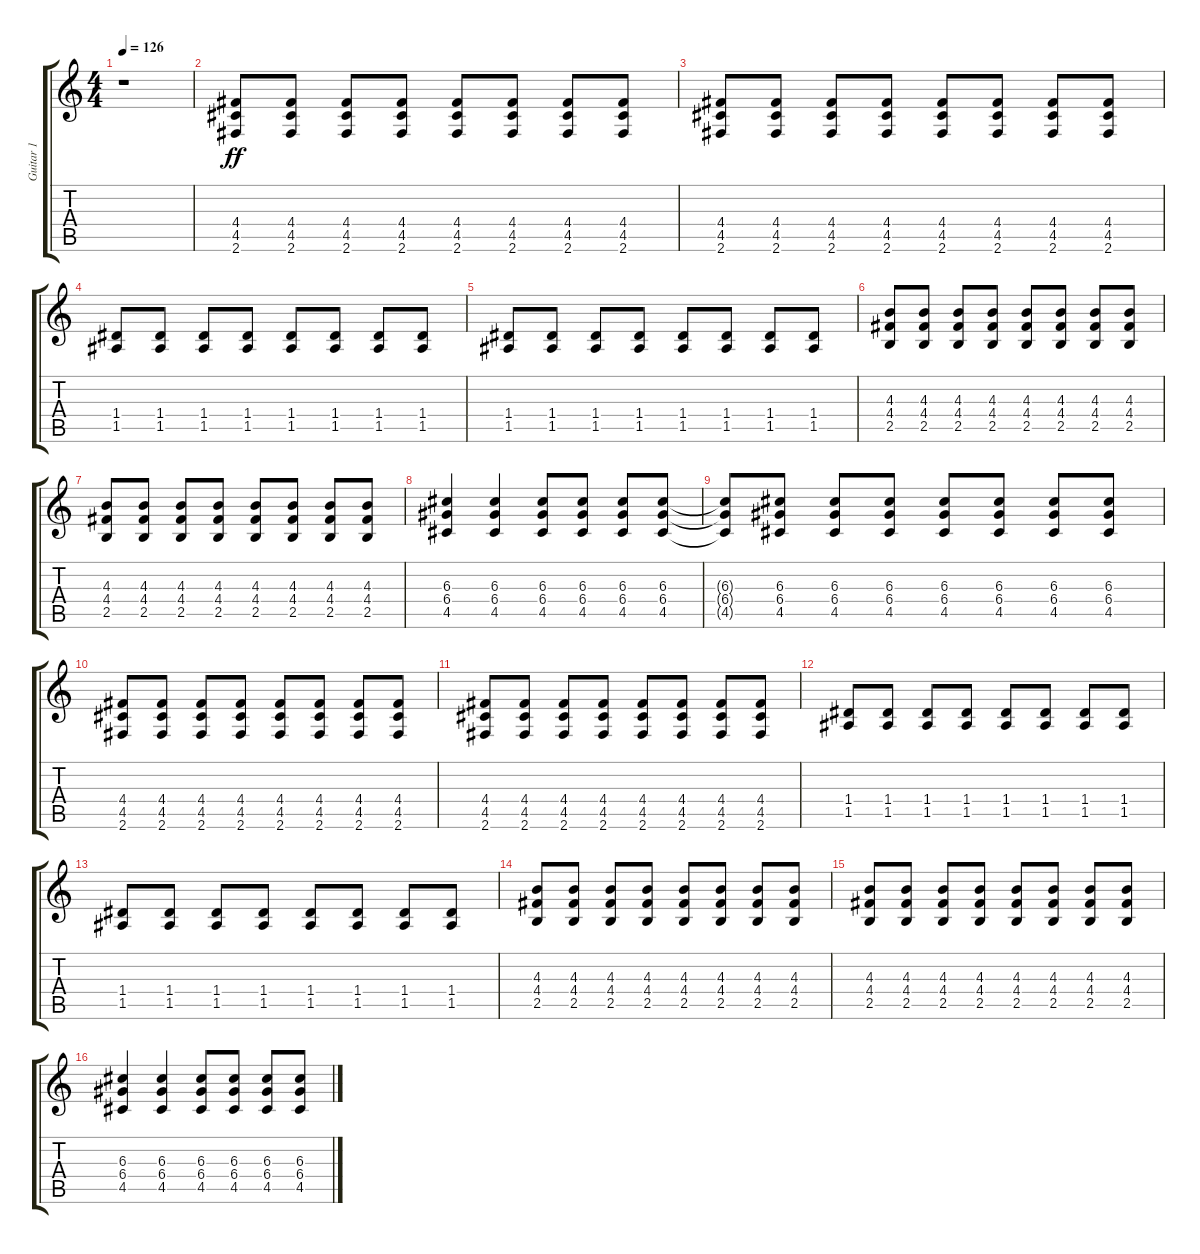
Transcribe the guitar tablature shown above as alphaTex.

\track ("Guitar 1" "Guitar 1") {instrument distortionguitar}
\staff {score tabs}
\tuning (E4 B3 G3 D3 A2 E2) {hide}
\ts (4 4)
\tempo 126
\clef g2
\ks c
r.1{dy ff instrument distortionguitar} |
(4.4 4.5 2.6).8 (4.4 4.5 2.6).8 (4.4 4.5 2.6).8 (4.4 4.5 2.6).8 (4.4 4.5 2.6).8 (4.4 4.5 2.6).8 (4.4 4.5 2.6).8 (4.4 4.5 2.6).8 |
(4.4 4.5 2.6).8 (4.4 4.5 2.6).8 (4.4 4.5 2.6).8 (4.4 4.5 2.6).8 (4.4 4.5 2.6).8 (4.4 4.5 2.6).8 (4.4 4.5 2.6).8 (4.4 4.5 2.6).8 |
(1.4 1.5).8 (1.4 1.5).8 (1.4 1.5).8 (1.4 1.5).8 (1.4 1.5).8 (1.4 1.5).8 (1.4 1.5).8 (1.4 1.5).8 |
(1.4 1.5).8 (1.4 1.5).8 (1.4 1.5).8 (1.4 1.5).8 (1.4 1.5).8 (1.4 1.5).8 (1.4 1.5).8 (1.4 1.5).8 |
(4.3 4.4 2.5).8 (4.3 4.4 2.5).8 (4.3 4.4 2.5).8 (4.3 4.4 2.5).8 (4.3 4.4 2.5).8 (4.3 4.4 2.5).8 (4.3 4.4 2.5).8 (4.3 4.4 2.5).8 |
(4.3 4.4 2.5).8 (4.3 4.4 2.5).8 (4.3 4.4 2.5).8 (4.3 4.4 2.5).8 (4.3 4.4 2.5).8 (4.3 4.4 2.5).8 (4.3 4.4 2.5).8 (4.3 4.4 2.5).8 |
(6.3 6.4 4.5).4 (6.3 6.4 4.5).4 (6.3 6.4 4.5).8 (6.3 6.4 4.5).8 (6.3 6.4 4.5).8 (6.3 6.4 4.5).8 |
(6.3{t} 6.4{t} 4.5{t}).8 (6.3 6.4 4.5).8 (6.3 6.4 4.5).8 (6.3 6.4 4.5).8 (6.3 6.4 4.5).8 (6.3 6.4 4.5).8 (6.3 6.4 4.5).8 (6.3 6.4 4.5).8 |
(4.4 4.5 2.6).8 (4.4 4.5 2.6).8 (4.4 4.5 2.6).8 (4.4 4.5 2.6).8 (4.4 4.5 2.6).8 (4.4 4.5 2.6).8 (4.4 4.5 2.6).8 (4.4 4.5 2.6).8 |
(4.4 4.5 2.6).8 (4.4 4.5 2.6).8 (4.4 4.5 2.6).8 (4.4 4.5 2.6).8 (4.4 4.5 2.6).8 (4.4 4.5 2.6).8 (4.4 4.5 2.6).8 (4.4 4.5 2.6).8 |
(1.4 1.5).8 (1.4 1.5).8 (1.4 1.5).8 (1.4 1.5).8 (1.4 1.5).8 (1.4 1.5).8 (1.4 1.5).8 (1.4 1.5).8 |
(1.4 1.5).8 (1.4 1.5).8 (1.4 1.5).8 (1.4 1.5).8 (1.4 1.5).8 (1.4 1.5).8 (1.4 1.5).8 (1.4 1.5).8 |
(4.3 4.4 2.5).8 (4.3 4.4 2.5).8 (4.3 4.4 2.5).8 (4.3 4.4 2.5).8 (4.3 4.4 2.5).8 (4.3 4.4 2.5).8 (4.3 4.4 2.5).8 (4.3 4.4 2.5).8 |
(4.3 4.4 2.5).8 (4.3 4.4 2.5).8 (4.3 4.4 2.5).8 (4.3 4.4 2.5).8 (4.3 4.4 2.5).8 (4.3 4.4 2.5).8 (4.3 4.4 2.5).8 (4.3 4.4 2.5).8 |
(6.3 6.4 4.5).4 (6.3 6.4 4.5).4 (6.3 6.4 4.5).8 (6.3 6.4 4.5).8 (6.3 6.4 4.5).8 (6.3 6.4 4.5).8
